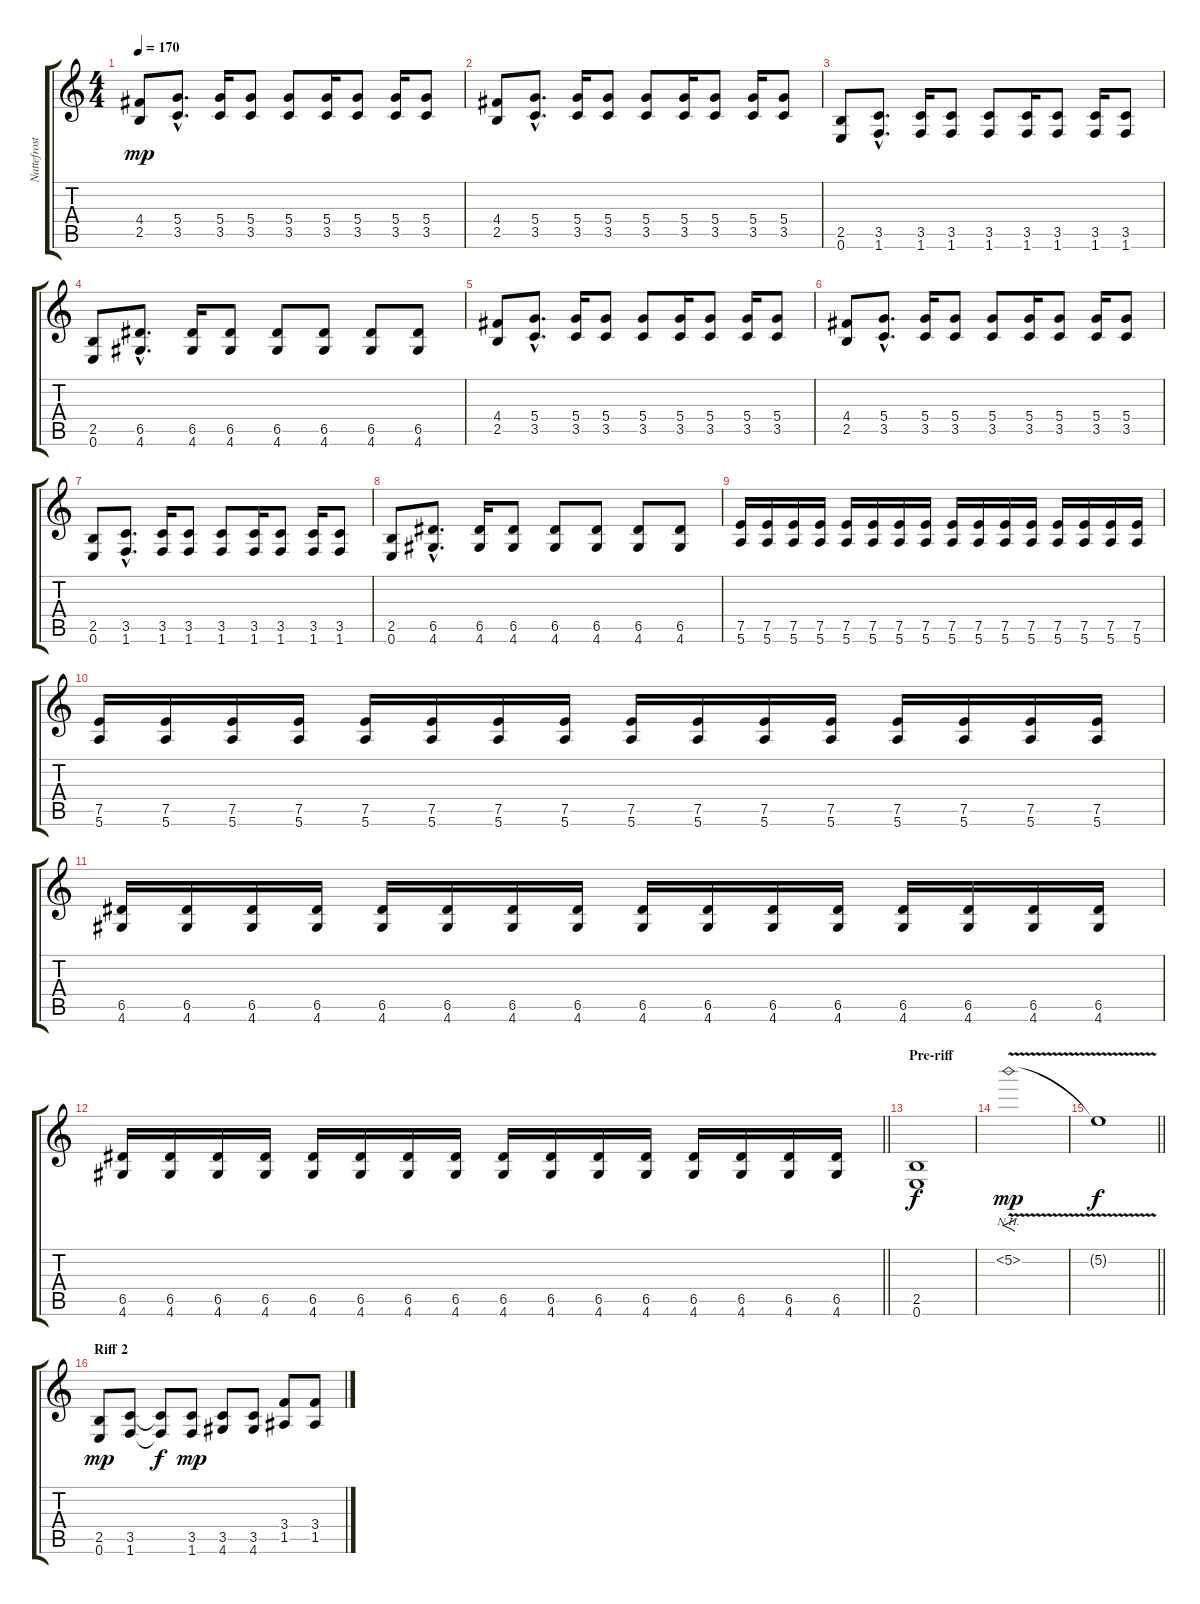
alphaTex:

\track ("Nattefrost" "Nattefrost") {instrument distortionguitar}
\staff {score tabs}
\tuning (E4 B3 G3 D3 A2 E2) {hide}
\ts (4 4)
\tempo 170
\clef g2
\ks c
(4.4 2.5).8{dy mp} (5.4{hac} 3.5{hac}).8{d} (5.4 3.5).16 (5.4 3.5).8 (5.4 3.5).8 (5.4 3.5).16 (5.4 3.5).8 (5.4 3.5).16 (5.4 3.5).8 |
(4.4 2.5).8 (5.4{hac} 3.5{hac}).8{d} (5.4 3.5).16 (5.4 3.5).8 (5.4 3.5).8 (5.4 3.5).16 (5.4 3.5).8 (5.4 3.5).16 (5.4 3.5).8 |
(2.5 0.6).8 (3.5{hac} 1.6{hac}).8{d} (3.5 1.6).16 (3.5 1.6).8 (3.5 1.6).8 (3.5 1.6).16 (3.5 1.6).8 (3.5 1.6).16 (3.5 1.6).8 |
(2.5 0.6).8 (6.5{hac} 4.6{hac}).8{d} (6.5 4.6).16 (6.5 4.6).8 (6.5 4.6).8 (6.5 4.6).8 (6.5 4.6).8 (6.5 4.6).8 |
(4.4 2.5).8 (5.4{hac} 3.5{hac}).8{d} (5.4 3.5).16 (5.4 3.5).8 (5.4 3.5).8 (5.4 3.5).16 (5.4 3.5).8 (5.4 3.5).16 (5.4 3.5).8 |
(4.4 2.5).8 (5.4{hac} 3.5{hac}).8{d} (5.4 3.5).16 (5.4 3.5).8 (5.4 3.5).8 (5.4 3.5).16 (5.4 3.5).8 (5.4 3.5).16 (5.4 3.5).8 |
(2.5 0.6).8 (3.5{hac} 1.6{hac}).8{d} (3.5 1.6).16 (3.5 1.6).8 (3.5 1.6).8 (3.5 1.6).16 (3.5 1.6).8 (3.5 1.6).16 (3.5 1.6).8 |
(2.5 0.6).8 (6.5{hac} 4.6{hac}).8{d} (6.5 4.6).16 (6.5 4.6).8 (6.5 4.6).8 (6.5 4.6).8 (6.5 4.6).8 (6.5 4.6).8 |
(7.5 5.6).16 (7.5 5.6).16 (7.5 5.6).16 (7.5 5.6).16 (7.5 5.6).16 (7.5 5.6).16 (7.5 5.6).16 (7.5 5.6).16 (7.5 5.6).16 (7.5 5.6).16 (7.5 5.6).16 (7.5 5.6).16 (7.5 5.6).16 (7.5 5.6).16 (7.5 5.6).16 (7.5 5.6).16 |
(7.5 5.6).16 (7.5 5.6).16 (7.5 5.6).16 (7.5 5.6).16 (7.5 5.6).16 (7.5 5.6).16 (7.5 5.6).16 (7.5 5.6).16 (7.5 5.6).16 (7.5 5.6).16 (7.5 5.6).16 (7.5 5.6).16 (7.5 5.6).16 (7.5 5.6).16 (7.5 5.6).16 (7.5 5.6).16 |
(6.5 4.6).16 (6.5 4.6).16 (6.5 4.6).16 (6.5 4.6).16 (6.5 4.6).16 (6.5 4.6).16 (6.5 4.6).16 (6.5 4.6).16 (6.5 4.6).16 (6.5 4.6).16 (6.5 4.6).16 (6.5 4.6).16 (6.5 4.6).16 (6.5 4.6).16 (6.5 4.6).16 (6.5 4.6).16 |
\barLineRight lightlight
(6.5 4.6).16 (6.5 4.6).16 (6.5 4.6).16 (6.5 4.6).16 (6.5 4.6).16 (6.5 4.6).16 (6.5 4.6).16 (6.5 4.6).16 (6.5 4.6).16 (6.5 4.6).16 (6.5 4.6).16 (6.5 4.6).16 (6.5 4.6).16 (6.5 4.6).16 (6.5 4.6).16 (6.5 4.6).16 |
\section ("" "Pre-riff")
(2.5 0.6).1{dy f} |
5.2{nh v}.1{f dy mp volume 16} |
\barLineRight lightlight
5.2{t}.1{dy f} |
\section ("" "Riff 2")
(2.5 0.6).8{dy mp volume 13} (3.5 1.6).8 (3.5{t} 1.6{t}).8{dy f} (3.5 1.6).8{dy mp} (3.5 4.6).8 (3.5 4.6).8 (3.4 1.5).8 (3.4 1.5).8
